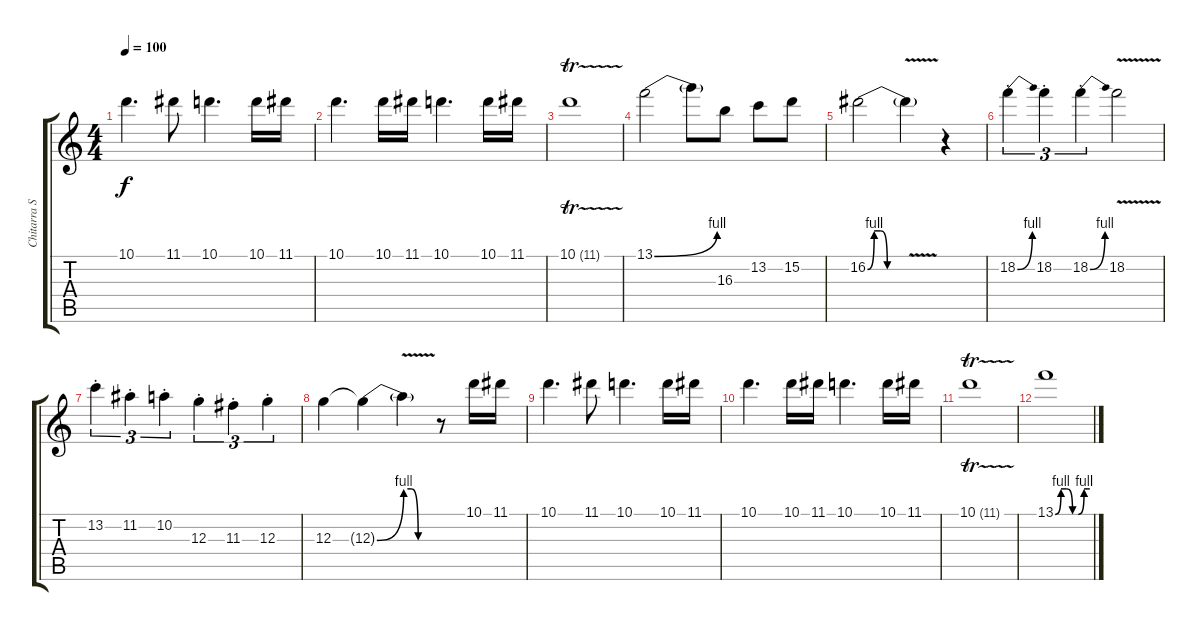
\track ("Chitarra Solista" "Chitarra S") {instrument overdrivenguitar}
\staff {score tabs}
\tuning (E4 B3 G3 D3 A2 E2) {hide}
\ts (4 4)
\tempo 100
\clef g2
\ks c
10.1.4{d dy f} 11.1.8 10.1.4{d} 10.1.16 11.1.16 |
10.1.4{d} 10.1.16 11.1.16 10.1.4{d} 10.1.16 11.1.16 |
10.1{tr (11 32)}.1 |
13.1{be (bend 0 0 60 4)}.2 13.1{t}.8 16.3.8 13.2.8 15.2.8 |
16.2{be (custom 0 0 10 4 20 4 30 0 60 0)}.2 16.2{v t}.4 r.4 |
18.2{be (bend 0 0 60 4) st}.4{tu (3 2)} 18.2{st}.4{tu (3 2)} 18.2{be (bend 0 0 60 4) st}.4{tu (3 2)} 18.2{v}.2 |
13.2{st}.4{tu (3 2)} 11.2{st}.4{tu (3 2)} 10.2{st}.4{tu (3 2)} 12.3{st}.4{tu (3 2)} 11.3{st}.4{tu (3 2)} 12.3{st}.4{tu (3 2)} |
12.3.4 12.3{be (bend 0 0 60 4) t}.4 12.3{be (custom 0 4 15 4 30 0 60 0) v t}.4 r.8 10.1.16 11.1.16 |
10.1.4{d} 11.1.8 10.1.4{d} 10.1.16 11.1.16 |
10.1.4{d} 10.1.16 11.1.16 10.1.4{d} 10.1.16 11.1.16 |
10.1{tr (11 32)}.1 |
13.1{be (custom 0 0 10 4 20 4 30 0 40 0 50 4 60 4)}.1
